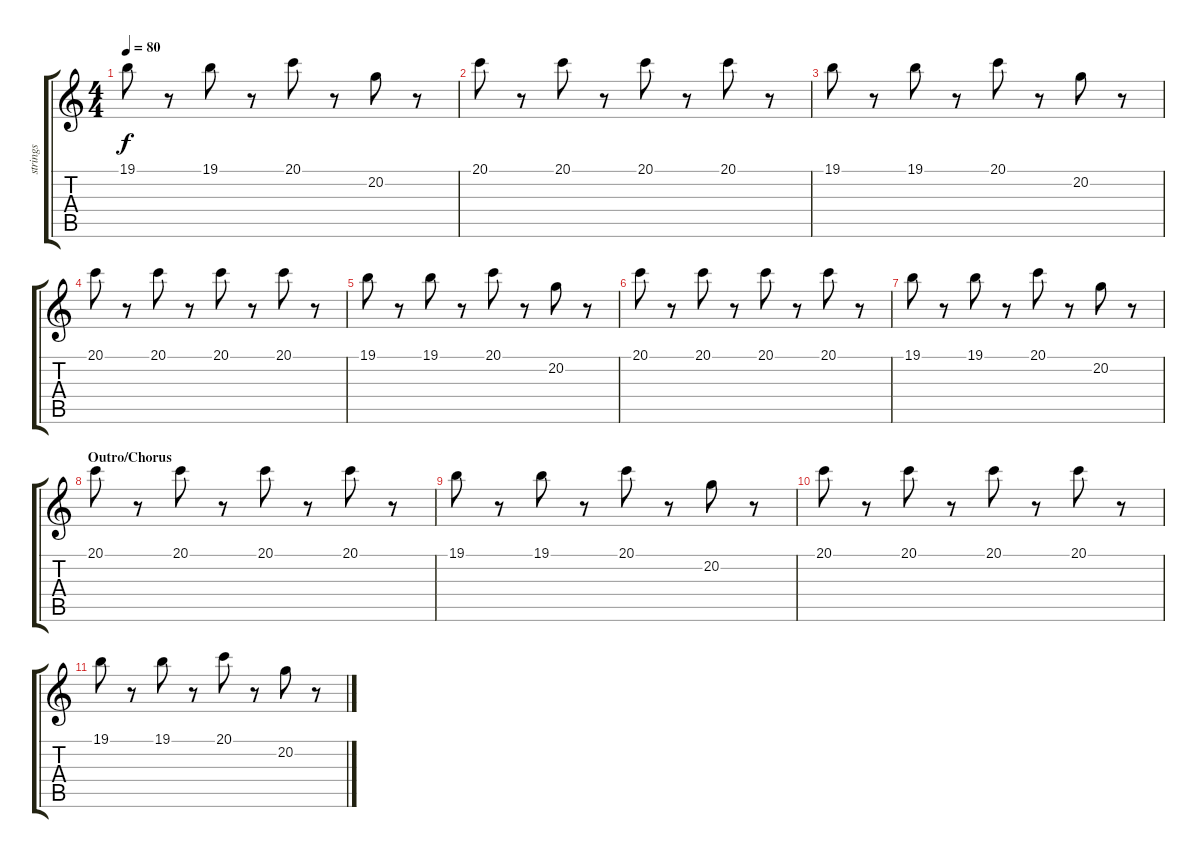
\track ("strings" "strings") {instrument tremolostrings}
\staff {score tabs}
\tuning (E4 B3 G3 D3 A2 E2) {hide}
\ts (4 4)
\tempo 80
\clef g2
\ks c
19.1.8{dy f} r.8 19.1.8 r.8 20.1.8 r.8 20.2.8 r.8 |
20.1.8 r.8 20.1.8 r.8 20.1.8 r.8 20.1.8 r.8 |
19.1.8 r.8 19.1.8 r.8 20.1.8 r.8 20.2.8 r.8 |
20.1.8 r.8 20.1.8 r.8 20.1.8 r.8 20.1.8 r.8 |
19.1.8 r.8 19.1.8 r.8 20.1.8 r.8 20.2.8 r.8 |
20.1.8 r.8 20.1.8 r.8 20.1.8 r.8 20.1.8 r.8 |
19.1.8 r.8 19.1.8 r.8 20.1.8 r.8 20.2.8 r.8 |
\section ("" "Outro/Chorus")
20.1.8 r.8 20.1.8 r.8 20.1.8 r.8 20.1.8 r.8 |
19.1.8 r.8 19.1.8 r.8 20.1.8 r.8 20.2.8 r.8 |
20.1.8 r.8 20.1.8 r.8 20.1.8 r.8 20.1.8 r.8 |
19.1.8 r.8 19.1.8 r.8 20.1.8 r.8 20.2.8 r.8
